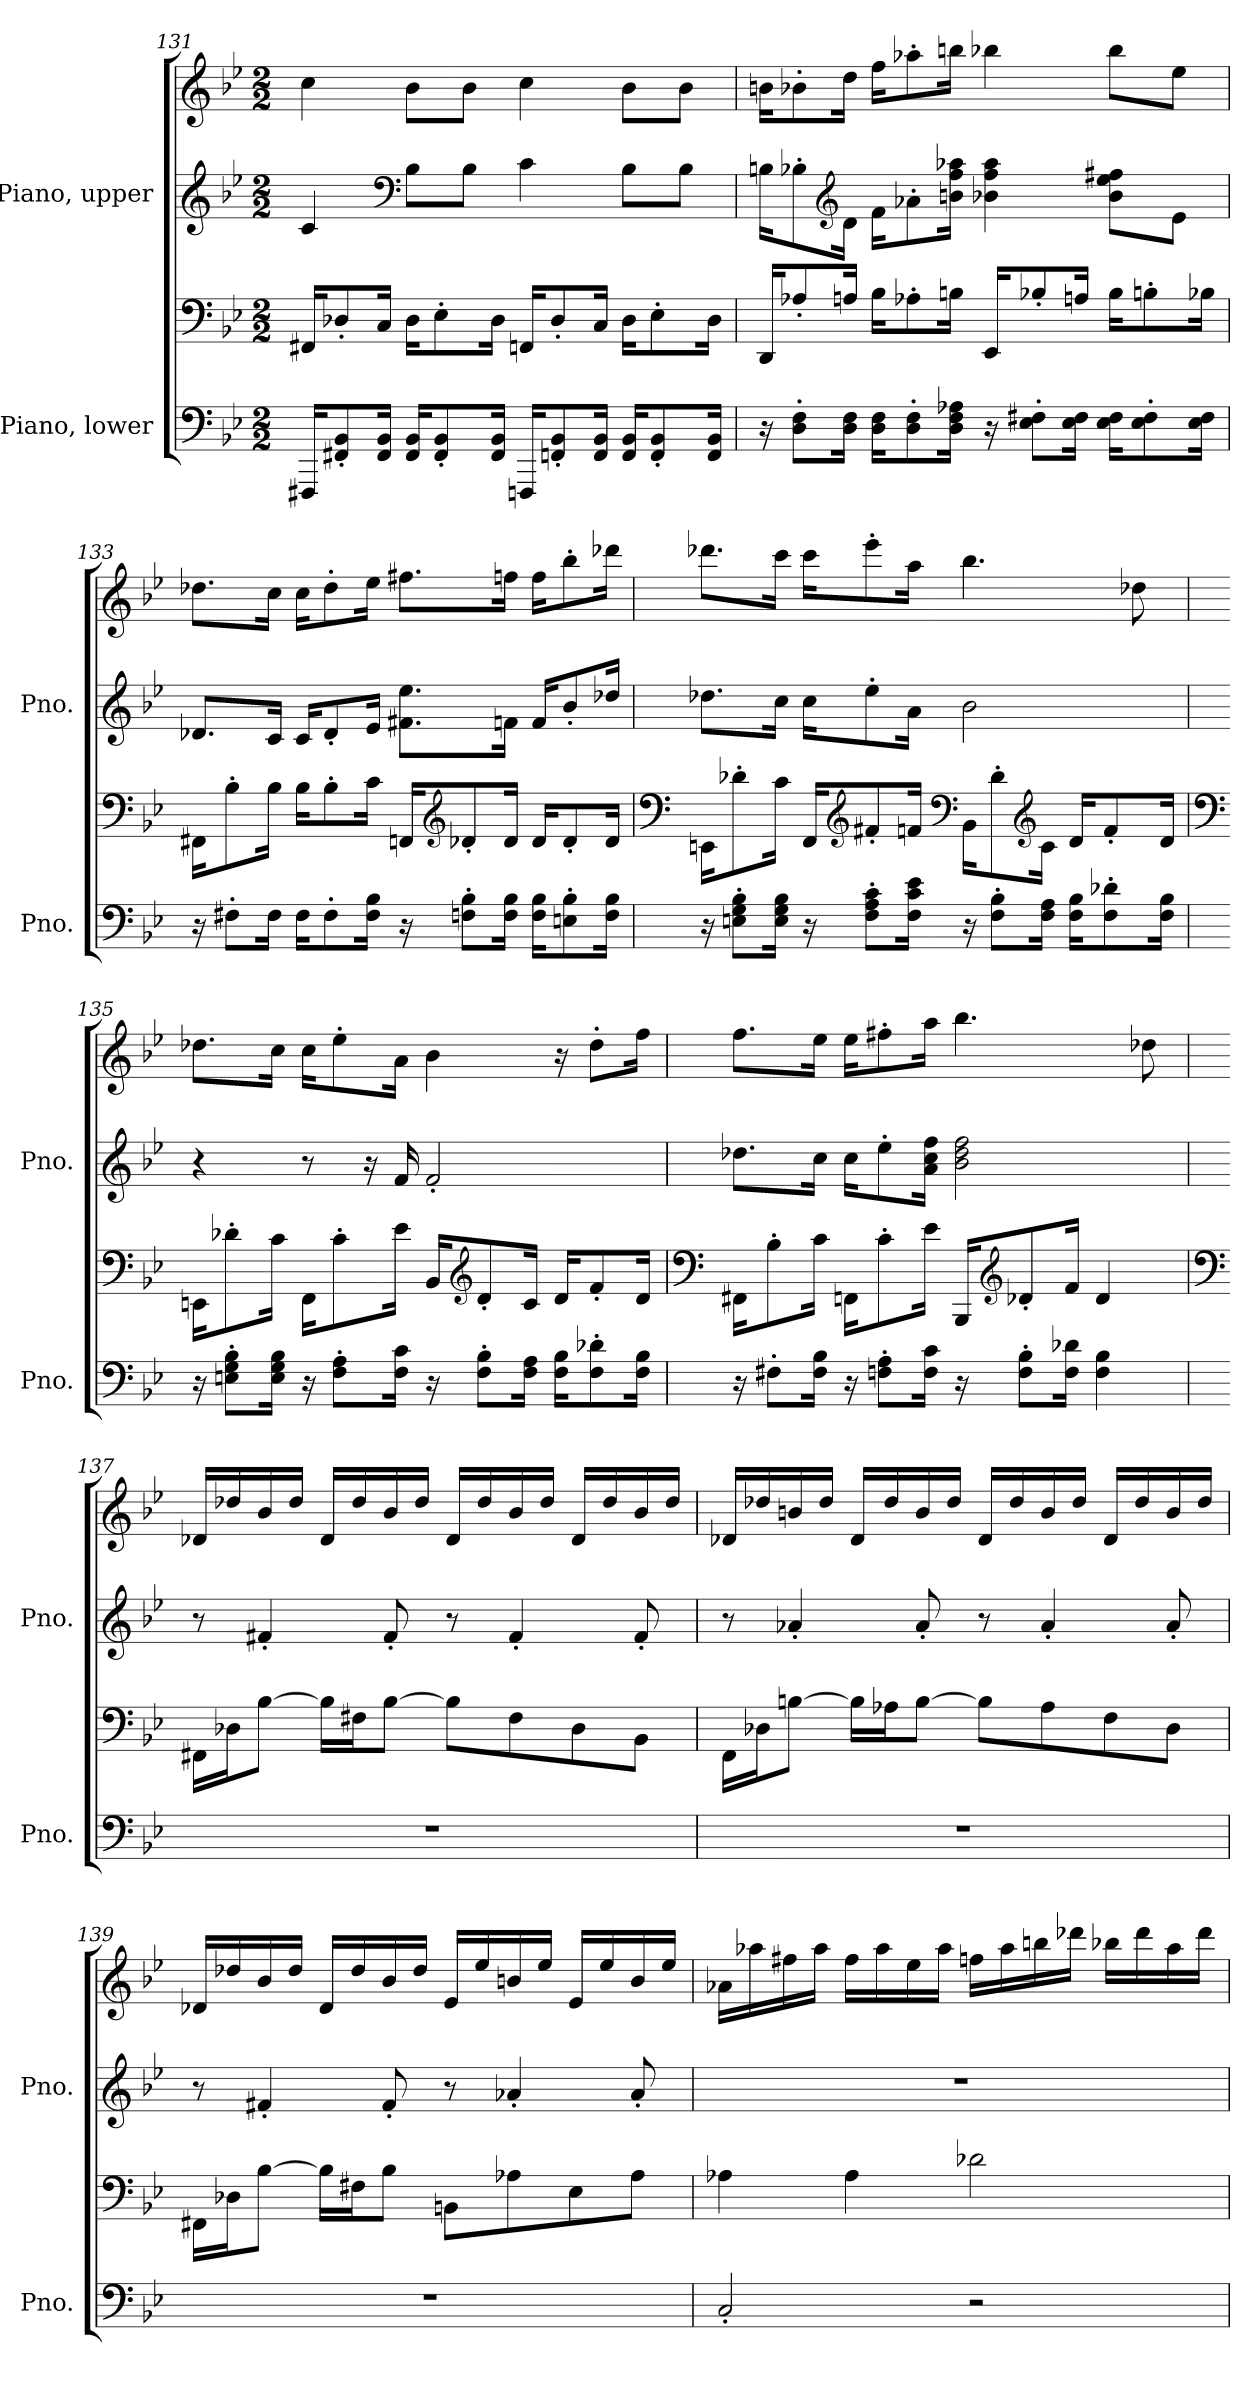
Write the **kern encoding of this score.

**kern	**kern	**kern	**kern
*part2	*part2	*part1	*part1
*staff4	*staff3	*staff2	*staff1
*I"Piano, lower	*	*I"Piano, upper	*
*I'Pno.	*	*I'Pno.	*
*clefF4	*clefF4	*clefG2	*clefG2
*k[b-e-]	*k[b-e-]	*k[b-e-]	*k[b-e-]
*M2/2	*M2/2	*M2/2	*M2/2
=131	=131	=131	=131
16FFF#X/KL	16FF#X/KL	4c/	4cc\
8FF#X/' 8BB-/'	8D-X'/	.	.
16FF#/ 16BB-/Jk	16C/Jk	.	.
*	*	*clefF4	*
16FF#/ 16BB-/KL	16D-\KL	8B-\L	8b-\L
8FF#/' 8BB-/'	8E-'\	.	.
.	.	8B-\J	8b-\J
16FF#/ 16BB-/Jk	16D-\Jk	.	.
16FFFn/KL	16FFn/KL	4c\	4cc\
8FFn/' 8BB-/'	8D-'/	.	.
16FF/ 16BB-/Jk	16C/Jk	.	.
16FF/ 16BB-/KL	16D-\KL	8B-\L	8b-\L
8FF/' 8BB-/'	8E-'\	.	.
.	.	8B-\J	8b-\J
16FF/ 16BB-/Jk	16D-\Jk	.	.
!!LO:LB:g=z
=132	=132	=132	=132
16r	16DD/KL	16Bn\KL	16bn\KL
8D\' 8F\'L	8A-X'/	8B-X'\	8b-X'\
*	*	*clefG2	*
16D\ 16F\Jk	16An/Jk	16d\Jk	16dd\Jk
16D\ 16F\KL	16B-\KL	16f\KL	16ff\KL
8D\' 8F\'	8A-X'\	8a-X'\	8aa-X'\
16D\ 16F\ 16A-X\Jk	16Bn\Jk	16bn\ 16ff\ 16aa-X\Jk	16bbn\Jk
16r	16EE-/KL	4b-X\ 4ff\ 4aa-\	4bb-X\
8E-\' 8F#X\'L	8B-X'/	.	.
16E-\ 16F#\Jk	16An/Jk	.	.
16E-\ 16F#\KL	16B-\KL	8b-\ 8ee-\ 8ff#X\L	8bb-\L
8E-\' 8F#\'	8Bn'\	.	.
.	.	8e-\J	8ee-\J
16E-\ 16F#\Jk	16B-X\Jk	.	.
=133	=133	=133	=133
16r	16FF#X\KL	8.d-X/L	8.dd-X\L
8F#X'\L	8B-'\	.	.
16F#\Jk	16B-\Jk	16c/Jk	16cc\Jk
16F#\KL	16B-\KL	16c/KL	16cc\KL
8F#'\	8B-'\	8d-'/	8dd-'\
16F#\ 16B-\Jk	16c\Jk	16e-/Jk	16ee-\Jk
16r	16FFn/KL	8.f#X\ 8.ee-\L	8.ff#X\L
*	*clefG2	*	*
8Fn\' 8B-\'L	8d-X'/	.	.
16F\ 16B-\Jk	16d-/Jk	16fn\Jk	16ffn\Jk
16F\ 16B-\KL	16d-/KL	16f/KL	16ff\KL
8En\' 8B-\'	8d-'/	8b-'/	8bb-'\
16F\ 16B-\Jk	16d-/Jk	16dd-X/Jk	16ddd-X\Jk
!!LO:PB:g=z
=134	=134	=134	=134
*	*clefF4	*	*
16r	16EEn\KL	8.dd-X\L	8.ddd-X\L
8En\' 8G\' 8B-\'L	8d-X'\	.	.
16E\ 16G\ 16B-\Jk	16c\Jk	16cc\Jk	16ccc\Jk
16r	16FF/KL	16cc\KL	16ccc\KL
*	*clefG2	*	*
8F\' 8A\' 8c\'L	8f#X'/	8ee-'\	8eee-'\
16F\ 16c\ 16e-\Jk	16fn/Jk	16a\Jk	16aa\Jk
*	*clefF4	*	*
16r	16BB-\KL	2b-\	4.bb-\
8F\' 8B-\'L	8d-'\	.	.
*	*clefG2	*	*
16F\ 16A\Jk	16c\Jk	.	.
16F\ 16B-\KL	16d-/KL	.	.
8F\' 8d-X\'	8f'/	.	.
.	.	.	8dd-X\
16F\ 16B-\Jk	16d-/Jk	.	.
=135	=135	=135	=135
*	*clefF4	*	*
16r	16EEn\KL	4r	8.dd-X\L
8En\' 8G\' 8B-\'L	8d-X'\	.	.
16E\ 16G\ 16B-\Jk	16c\Jk	.	16cc\Jk
16r	16FF\KL	8r	16cc\KL
8F\' 8A\'L	8c'\	.	8ee-'\
.	.	16r	.
16F\ 16c\Jk	16e-\Jk	16f/	16a\Jk
16r	16BB-/KL	2f'/	4b-\
*	*clefG2	*	*
8F\' 8B-\'L	8d-'/	.	.
16F\ 16A\Jk	16c/Jk	.	.
16F\ 16B-\KL	16d-/KL	.	16r
8F\' 8d-X\'	8f'/	.	8dd-'\L
16F\ 16B-\Jk	16d-/Jk	.	16ff\Jk
!!LO:LB:g=z
=136	=136	=136	=136
*	*clefF4	*	*
16r	16FF#X\KL	8.dd-X\L	8.ff\L
8F#X'\L	8B-'\	.	.
16F#\ 16B-\Jk	16c\Jk	16cc\Jk	16ee-\Jk
16r	16FFn\KL	16cc\KL	16ee-\KL
8Fn\' 8A\'L	8c'\	8ee-'\	8ff#X'\
16F\ 16c\Jk	16e-\Jk	16a\ 16cc\ 16ff\Jk	16aa\Jk
16r	16BBB-/KL	2b-\ 2dd-\ 2ff\	4.bb-\
*	*clefG2	*	*
8F\' 8B-\'L	8d-X'/	.	.
16F\ 16d-X\Jk	16f/Jk	.	.
4F\ 4B-\	4d-/	.	.
.	.	.	8dd-X\
=137	=137	=137	=137
*	*clefF4	*	*
1r	16FF#X\LL	8r	16d-X/LL
.	16D-X\J	.	16dd-X/
.	[8B-\J	4f#X'/	16b-/
.	.	.	16dd-/JJ
.	16B-\LL]	.	16d-/LL
.	16F#X\J	.	16dd-/
.	[8B-\J	8f#'/	16b-/
.	.	.	16dd-/JJ
.	8B-\L]	8r	16d-/LL
.	.	.	16dd-/
.	8F#\	4f#'/	16b-/
.	.	.	16dd-/JJ
.	8D-\	.	16d-/LL
.	.	.	16dd-/
.	8BB-\J	8f#'/	16b-/
.	.	.	16dd-/JJ
!!LO:LB:g=z
=138	=138	=138	=138
1r	16FF\LL	8r	16d-X/LL
.	16D-X\J	.	16dd-X/
.	[8Bn\J	4a-X'/	16bn/
.	.	.	16dd-/JJ
.	16B\LL]	.	16d-/LL
.	16A-X\J	.	16dd-/
.	[8B\J	8a-'/	16b/
.	.	.	16dd-/JJ
.	8B\L]	8r	16d-/LL
.	.	.	16dd-/
.	8A-\	4a-'/	16b/
.	.	.	16dd-/JJ
.	8F\	.	16d-/LL
.	.	.	16dd-/
.	8D-\J	8a-'/	16b/
.	.	.	16dd-/JJ
=139	=139	=139	=139
1r	16FF#X\LL	8r	16d-X/LL
.	16D-X\J	.	16dd-X/
.	[8B-\J	4f#X'/	16b-/
.	.	.	16dd-/JJ
.	16B-\LL]	.	16d-/LL
.	16F#X\J	.	16dd-/
.	8B-\J	8f#'/	16b-/
.	.	.	16dd-/JJ
.	8BBn\L	8r	16e-/LL
.	.	.	16ee-/
.	8A-X\	4a-X'/	16bn/
.	.	.	16ee-/JJ
.	8E-\	.	16e-/LL
.	.	.	16ee-/
.	8A-\J	8a-'/	16b/
.	.	.	16ee-/JJ
!!LO:PB:g=z
=140	=140	=140	=140
2C'/	4A-X\	1r	16a-X\LL
.	.	.	16aa-X\
.	.	.	16ff#X\
.	.	.	16aa-\JJ
.	4A-\	.	16ff#\LL
.	.	.	16aa-\
.	.	.	16ee-\
.	.	.	16aa-\JJ
2r	2d-X\	.	16ffn\LL
.	.	.	16aa-\
.	.	.	16bbn\
.	.	.	16ddd-X\JJ
.	.	.	16bb-X\LL
.	.	.	16ddd-\
.	.	.	16aa-\
.	.	.	16ddd-\JJ
=	=	=	=
*-	*-	*-	*-
